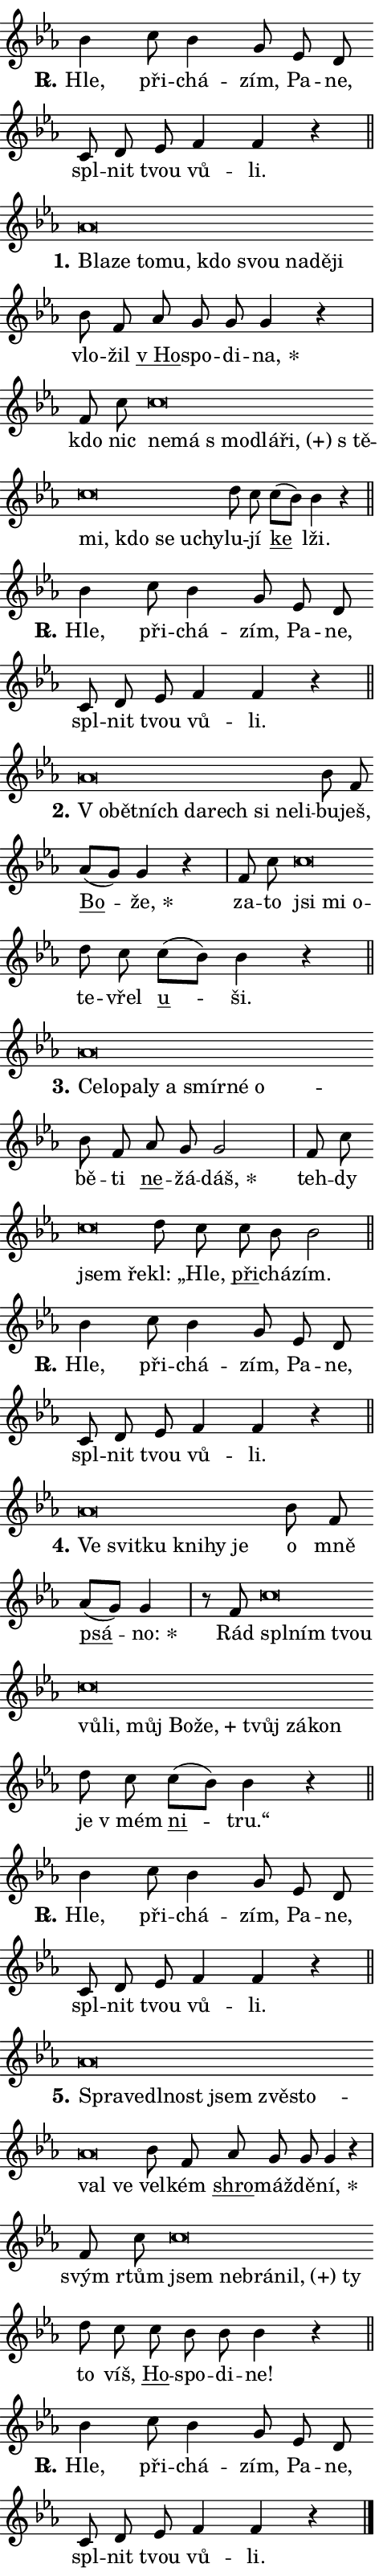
\version "2.24.0"
\header { tagline = "" }
\paper {
  indent = 0\cm
  top-margin = 0\cm
  right-margin = 0.13\cm % to fit lyric hyphens
  bottom-margin = 0\cm
  left-margin = 0\cm
  paper-width = 8\cm
  page-breaking = #ly:one-page-breaking
  system-system-spacing.basic-distance = #11
  score-system-spacing.basic-distance = #11
  ragged-last = ##f
}


%% Author: Thomas Morley
%% https://lists.gnu.org/archive/html/lilypond-user/2020-05/msg00002.html
#(define (line-position grob)
"Returns position of @var[grob} in current system:
   @code{'start}, if at first time-step
   @code{'end}, if at last time-step
   @code{'middle} otherwise
"
  (let* ((col (ly:item-get-column grob))
         (ln (ly:grob-object col 'left-neighbor))
         (rn (ly:grob-object col 'right-neighbor))
         (col-to-check-left (if (ly:grob? ln) ln col))
         (col-to-check-right (if (ly:grob? rn) rn col))
         (break-dir-left
           (and
             (ly:grob-property col-to-check-left 'non-musical #f)
             (ly:item-break-dir col-to-check-left)))
         (break-dir-right
           (and
             (ly:grob-property col-to-check-right 'non-musical #f)
             (ly:item-break-dir col-to-check-right))))
        (cond ((eqv? 1 break-dir-left) 'start)
              ((eqv? -1 break-dir-right) 'end)
              (else 'middle))))

#(define (tranparent-at-line-position vctor)
  (lambda (grob)
  "Relying on @code{line-position} select the relevant enry from @var{vctor}.
Used to determine transparency,"
    (case (line-position grob)
      ((end) (not (vector-ref vctor 0)))
      ((middle) (not (vector-ref vctor 1)))
      ((start) (not (vector-ref vctor 2))))))

noteHeadBreakVisibility =
#(define-music-function (break-visibility)(vector?)
"Makes @code{NoteHead}s transparent relying on @var{break-visibility}"
#{
  \override NoteHead.transparent =
    #(tranparent-at-line-position break-visibility)
#})

#(define delete-ledgers-for-transparent-note-heads
  (lambda (grob)
    "Reads whether a @code{NoteHead} is transparent.
If so this @code{NoteHead} is removed from @code{'note-heads} from
@var{grob}, which is supposed to be @code{LedgerLineSpanner}.
As a result ledgers are not printed for this @code{NoteHead}"
    (let* ((nhds-array (ly:grob-object grob 'note-heads))
           (nhds-list
             (if (ly:grob-array? nhds-array)
                 (ly:grob-array->list nhds-array)
                 '()))
           ;; Relies on the transparent-property being done before
           ;; Staff.LedgerLineSpanner.after-line-breaking is executed.
           ;; This is fragile ...
           (to-keep
             (remove
               (lambda (nhd)
                 (ly:grob-property nhd 'transparent #f))
               nhds-list)))
      ;; TODO find a better method to iterate over grob-arrays, similiar
      ;; to filter/remove etc for lists
      ;; For now rebuilt from scratch
      (set! (ly:grob-object grob 'note-heads)  '())
      (for-each
        (lambda (nhd)
          (ly:pointer-group-interface::add-grob grob 'note-heads nhd))
        to-keep))))

squashNotes = {
  \override NoteHead.X-extent = #'(-0.2 . 0.2)
  \override NoteHead.Y-extent = #'(-0.75 . 0)
  \override NoteHead.stencil =
    #(lambda (grob)
       (let ((pos (ly:grob-property grob 'staff-position)))
         (begin
           (if (< pos -7) (display "ERROR: Lower brevis then expected\n") (display ""))
           (if (<= pos -6) ly:text-interface::print ly:note-head::print))))
}
unSquashNotes = {
  \revert NoteHead.X-extent
  \revert NoteHead.Y-extent
  \revert NoteHead.stencil
}

hideNotes = \noteHeadBreakVisibility #begin-of-line-visible
unHideNotes = \noteHeadBreakVisibility #all-visible

% work-around for resetting accidentals
% https://lilypond.org/doc/v2.23/Documentation/notation/displaying-rhythms#unmetered-music
cadenzaMeasure = {
  \cadenzaOff
  \partial 1024 s1024
  \cadenzaOn
}

#(define-markup-command (accent layout props text) (markup?)
  "Underline accented syllable"
  (interpret-markup layout props
    #{\markup \override #'(offset . 4.3) \underline { #text }#}))

responsum = \markup \concat {
  "R" \hspace #-1.05 \path #0.1 #'((moveto 0 0.07) (lineto 0.9 0.8)) \hspace #0.05 "."
}

spaceSize = #0.6828661417322834 % exact space size for TeX Gyre Schola

\layout {
  \context {
    \Staff
    \remove "Time_signature_engraver"
    \override LedgerLineSpanner.after-line-breaking = #delete-ledgers-for-transparent-note-heads
  }
  \context {
    \Lyrics {
      \override LyricSpace.minimum-distance = \spaceSize
      \override LyricText.font-name = #"TeX Gyre Schola"
      \override LyricText.font-size = 1
      \override StanzaNumber.font-name = #"TeX Gyre Schola Bold"
      \override StanzaNumber.font-size = 1
    }
  }
  \context {
    \Score 
    \override NoteHead.text =
      #(lambda (grob) 
        (let ((pos (ly:grob-property grob 'staff-position)))
          #{\markup {
            \combine
              \halign #-0.55 \raise #(if (= pos -6) 0 0.5) \override #'(thickness . 2) \draw-line #'(3.2 . 0)
              \musicglyph "noteheads.sM1"
          }#}))
  }
}

% magnetic-lyrics.ily
%
%   written by
%     Jean Abou Samra <jean@abou-samra.fr>
%     Werner Lemberg <wl@gnu.org>
%
%   adapted by
%     Jiri Hon <jiri.hon@gmail.com>
%
% Version 2022-Apr-15

% https://www.mail-archive.com/lilypond-user@gnu.org/msg149350.html

#(define (Left_hyphen_pointer_engraver context)
   "Collect syllable-hyphen-syllable occurrences in lyrics and store
them in properties.  This engraver only looks to the left.  For
example, if the lyrics input is @code{foo -- bar}, it does the
following.

@itemize @bullet
@item
Set the @code{text} property of the @code{LyricHyphen} grob between
@q{foo} and @q{bar} to @code{foo}.

@item
Set the @code{left-hyphen} property of the @code{LyricText} grob with
text @q{foo} to the @code{LyricHyphen} grob between @q{foo} and
@q{bar}.
@end itemize

Use this auxiliary engraver in combination with the
@code{lyric-@/text::@/apply-@/magnetic-@/offset!} hook."
   (let ((hyphen #f)
         (text #f))
     (make-engraver
      (acknowledgers
       ((lyric-syllable-interface engraver grob source-engraver)
        (set! text grob)))
      (end-acknowledgers
       ((lyric-hyphen-interface engraver grob source-engraver)
        ;(when (not (grob::has-interface grob 'lyric-space-interface))
          (set! hyphen grob)));)
      ((stop-translation-timestep engraver)
       (when (and text hyphen)
         (ly:grob-set-object! text 'left-hyphen hyphen))
       (set! text #f)
       (set! hyphen #f)))))

#(define (lyric-text::apply-magnetic-offset! grob)
   "If the space between two syllables is less than the value in
property @code{LyricText@/.details@/.squash-threshold}, move the right
syllable to the left so that it gets concatenated with the left
syllable.

Use this function as a hook for
@code{LyricText@/.after-@/line-@/breaking} if the
@code{Left_@/hyphen_@/pointer_@/engraver} is active."
   (let ((hyphen (ly:grob-object grob 'left-hyphen #f)))
     (when hyphen
       (let ((left-text (ly:spanner-bound hyphen LEFT)))
         (when (grob::has-interface left-text 'lyric-syllable-interface)
           (let* ((common (ly:grob-common-refpoint grob left-text X))
                  (this-x-ext (ly:grob-extent grob common X))
                  (left-x-ext
                   (begin
                     ;; Trigger magnetism for left-text.
                     (ly:grob-property left-text 'after-line-breaking)
                     (ly:grob-extent left-text common X)))
                  ;; `delta` is the gap width between two syllables.
                  (delta (- (interval-start this-x-ext)
                            (interval-end left-x-ext)))
                  (details (ly:grob-property grob 'details))
                  (threshold (assoc-get 'squash-threshold details 0.2)))
             (when (< delta threshold)
               (let* (;; We have to manipulate the input text so that
                      ;; ligatures crossing syllable boundaries are not
                      ;; disabled.  For languages based on the Latin
                      ;; script this is essentially a beautification.
                      ;; However, for non-Western scripts it can be a
                      ;; necessity.
                      (lt (ly:grob-property left-text 'text))
                      (rt (ly:grob-property grob 'text))
                      (is-space (grob::has-interface hyphen 'lyric-space-interface))
                      (space (if is-space " " ""))
                      (extra-delta (if is-space spaceSize 0))
                      ;; Append new syllable.
                      (ltrt-space (if (and (string? lt) (string? rt))
                                (string-append lt space rt)
                                (make-concat-markup (list lt space rt))))
                      ;; Right-align `ltrt` to the right side.
                      (ltrt-space-markup (grob-interpret-markup
                               grob
                               (make-translate-markup
                                (cons (interval-length this-x-ext) 0)
                                (make-right-align-markup ltrt-space)))))
                 (begin
                   ;; Don't print `left-text`.
                   (ly:grob-set-property! left-text 'stencil #f)
                   ;; Set text and stencil (which holds all collected
                   ;; syllables so far) and shift it to the left.
                   (ly:grob-set-property! grob 'text ltrt-space)
                   (ly:grob-set-property! grob 'stencil ltrt-space-markup)
                   (ly:grob-translate-axis! grob (- (- delta extra-delta)) X))))))))))


#(define (lyric-hyphen::displace-bounds-first grob)
   ;; Make very sure this callback isn't triggered too early.
   (let ((left (ly:spanner-bound grob LEFT))
         (right (ly:spanner-bound grob RIGHT)))
     (ly:grob-property left 'after-line-breaking)
     (ly:grob-property right 'after-line-breaking)
     (ly:lyric-hyphen::print grob)))

squashThreshold = #0.4

\layout {
  \context {
    \Lyrics
    \consists #Left_hyphen_pointer_engraver
    \override LyricText.after-line-breaking =
      #lyric-text::apply-magnetic-offset!
    \override LyricHyphen.stencil = #lyric-hyphen::displace-bounds-first
    \override LyricText.details.squash-threshold = \squashThreshold
    \override LyricHyphen.minimum-distance = 0
    \override LyricHyphen.minimum-length = \squashThreshold
  }
}

squashText = \override LyricText.details.squash-threshold = 9999
unSquashText = \override LyricText.details.squash-threshold = \squashThreshold

leftText = \override LyricText.self-alignment-X = #LEFT
unLeftText = \revert LyricText.self-alignment-X

starOffset = #(lambda (grob) 
                (let ((x_offset (ly:self-alignment-interface::aligned-on-x-parent grob)))
                  (if (= x_offset 0) 0 (+ x_offset 1.2))))

star = #(define-music-function (syllable)(string?)
"Append star separator at the end of a syllable"
#{
  \once \override LyricText.X-offset = #starOffset
  \lyricmode { \markup {
    #syllable
    \override #'((font-name . "TeX Gyre Schola Bold")) \hspace #0.2 \lower #0.65 \larger "*"
  } }
#})

starAccent = #(define-music-function (syllable)(string?)
"Append star separator at the end of a syllable and make accent"
#{
  \once \override LyricText.X-offset = #starOffset
  \lyricmode { \markup {
    \accent #syllable
    \override #'((font-name . "TeX Gyre Schola Bold")) \hspace #0.2 \lower #0.65 \larger "*"
  } }
#})

breath = #(define-music-function (syllable)(string?)
"Append breathing indicator at the end of a syllable"
#{
  \lyricmode { \markup { #syllable "+" } }
#})

optionalBreath = #(define-music-function (syllable)(string?)
"Append optional breathing indicator at the end of a syllable"
#{
  \lyricmode { \markup { #syllable "(+)" } }
#})


\score {
    <<
        \new Voice = "melody" { \cadenzaOn \key es \major \relative { bes'4 c8 bes4 g8 \bar "" es d \bar "" c d es \bar "" f4 f r \cadenzaMeasure \bar "||" \break } }
        \new Lyrics \lyricsto "melody" { \lyricmode { \set stanza = \responsum
Hle, při -- chá -- zím, Pa -- ne, spl -- nit tvou vů -- li. } }
    >>
    \layout {}
}

\score {
    <<
        \new Voice = "melody" { \cadenzaOn \key es \major \relative { \squashNotes as'\breve*1/16 \hideNotes \breve*1/16 \bar "" \breve*1/16 \bar "" \breve*1/16 \bar "" \breve*1/16 \bar "" \breve*1/16 \bar "" \breve*1/16 \bar "" \breve*1/16 \breve*1/16 \bar "" \unHideNotes \unSquashNotes bes8 f \bar "" as g g g4 r \cadenzaMeasure \bar "|" f8 c' \bar "" \squashNotes c\breve*1/16 \hideNotes \breve*1/16 \bar "" \breve*1/16 \bar "" \breve*1/16 \bar "" \breve*1/16 \bar "" \breve*1/16 \bar "" \breve*1/16 \bar "" \breve*1/16 \bar "" \breve*1/16 \bar "" \breve*1/16 \breve*1/16 \bar "" \unHideNotes \unSquashNotes d8 c \bar "" c[( bes)] bes4 r \cadenzaMeasure \bar "||" \break } }
        \new Lyrics \lyricsto "melody" { \lyricmode { \set stanza = "1."
\leftText Bla -- \squashText ze to -- mu, kdo svou na -- dě -- ji \unLeftText \unSquashText vlo -- žil \markup \accent "v Ho" -- spo -- di -- \star na, kdo nic \leftText ne -- \squashText má "s mo" -- dlá -- \optionalBreath ři, "s tě" -- mi, kdo se u -- chy -- \unLeftText \unSquashText lu -- jí \markup \accent ke lži. } }
    >>
    \layout {}
}

\score {
    <<
        \new Voice = "melody" { \cadenzaOn \key es \major \relative { bes'4 c8 bes4 g8 \bar "" es d \bar "" c d es \bar "" f4 f r \cadenzaMeasure \bar "||" \break } }
        \new Lyrics \lyricsto "melody" { \lyricmode { \set stanza = \responsum
Hle, při -- chá -- zím, Pa -- ne, spl -- nit tvou vů -- li. } }
    >>
    \layout {}
}

\score {
    <<
        \new Voice = "melody" { \cadenzaOn \key es \major \relative { \squashNotes as'\breve*1/16 \hideNotes \breve*1/16 \bar "" \breve*1/16 \bar "" \breve*1/16 \bar "" \breve*1/16 \bar "" \breve*1/16 \bar "" \breve*1/16 \breve*1/16 \bar "" \unHideNotes \unSquashNotes bes8 f \bar "" as[( g)] g4 r \cadenzaMeasure \bar "|" f8 c' \bar "" \squashNotes c\breve*1/16 \hideNotes \breve*1/16 \breve*1/16 \bar "" \unHideNotes \unSquashNotes d8 c \bar "" c[( bes)] bes4 r \cadenzaMeasure \bar "||" \break } }
        \new Lyrics \lyricsto "melody" { \lyricmode { \set stanza = "2."
\leftText "V o" -- \squashText bět -- ních da -- rech si ne -- li -- \unLeftText \unSquashText bu -- ješ, \markup \accent Bo -- \star že, za -- to \leftText jsi \squashText mi o -- \unLeftText \unSquashText te -- vřel \markup \accent u -- ši. } }
    >>
    \layout {}
}

\score {
    <<
        \new Voice = "melody" { \cadenzaOn \key es \major \relative { \squashNotes as'\breve*1/16 \hideNotes \breve*1/16 \bar "" \breve*1/16 \bar "" \breve*1/16 \bar "" \breve*1/16 \bar "" \breve*1/16 \bar "" \breve*1/16 \breve*1/16 \bar "" \unHideNotes \unSquashNotes bes8 f \bar "" as g g2 \cadenzaMeasure \bar "|" f8 c' \bar "" \squashNotes c\breve*1/16 \hideNotes \breve*1/16 \bar "" \unHideNotes \unSquashNotes d8 c \bar "" c bes bes2 \cadenzaMeasure \bar "||" \break } }
        \new Lyrics \lyricsto "melody" { \lyricmode { \set stanza = "3."
\leftText Ce -- \squashText lo -- pa -- ly a smír -- né o -- \unLeftText \unSquashText bě -- ti \markup \accent ne -- žá -- \star dáš, teh -- dy \leftText jsem \squashText ře -- \unLeftText \unSquashText kl: „Hle, \markup \accent při -- chá -- zím. } }
    >>
    \layout {}
}

\score {
    <<
        \new Voice = "melody" { \cadenzaOn \key es \major \relative { bes'4 c8 bes4 g8 \bar "" es d \bar "" c d es \bar "" f4 f r \cadenzaMeasure \bar "||" \break } }
        \new Lyrics \lyricsto "melody" { \lyricmode { \set stanza = \responsum
Hle, při -- chá -- zím, Pa -- ne, spl -- nit tvou vů -- li. } }
    >>
    \layout {}
}

\score {
    <<
        \new Voice = "melody" { \cadenzaOn \key es \major \relative { \squashNotes as'\breve*1/16 \hideNotes \breve*1/16 \bar "" \breve*1/16 \bar "" \breve*1/16 \bar "" \breve*1/16 \breve*1/16 \bar "" \unHideNotes \unSquashNotes bes8 f \bar "" as[( g)] g4 \cadenzaMeasure \bar "|" r8 f8 \squashNotes c'\breve*1/16 \hideNotes \breve*1/16 \bar "" \breve*1/16 \bar "" \breve*1/16 \bar "" \breve*1/16 \bar "" \breve*1/16 \bar "" \breve*1/16 \bar "" \breve*1/16 \bar "" \breve*1/16 \bar "" \breve*1/16 \breve*1/16 \bar "" \unHideNotes \unSquashNotes d8 c \bar "" c[( bes)] bes4 r \cadenzaMeasure \bar "||" \break } }
        \new Lyrics \lyricsto "melody" { \lyricmode { \set stanza = "4."
\leftText Ve \squashText svit -- ku kni -- hy je \unLeftText \unSquashText o mně \markup \accent psá -- \star no: Rád \leftText spl -- \squashText ním tvou vů -- li, můj Bo -- \breath "že," tvůj zá -- kon \unLeftText \unSquashText je "v mém" \markup \accent ni -- tru.“ } }
    >>
    \layout {}
}

\score {
    <<
        \new Voice = "melody" { \cadenzaOn \key es \major \relative { bes'4 c8 bes4 g8 \bar "" es d \bar "" c d es \bar "" f4 f r \cadenzaMeasure \bar "||" \break } }
        \new Lyrics \lyricsto "melody" { \lyricmode { \set stanza = \responsum
Hle, při -- chá -- zím, Pa -- ne, spl -- nit tvou vů -- li. } }
    >>
    \layout {}
}

\score {
    <<
        \new Voice = "melody" { \cadenzaOn \key es \major \relative { \squashNotes as'\breve*1/16 \hideNotes \breve*1/16 \bar "" \breve*1/16 \bar "" \breve*1/16 \bar "" \breve*1/16 \bar "" \breve*1/16 \bar "" \breve*1/16 \bar "" \breve*1/16 \breve*1/16 \bar "" \unHideNotes \unSquashNotes bes8 f \bar "" as g g g4 r \cadenzaMeasure \bar "|" f8 c' \bar "" \squashNotes c\breve*1/16 \hideNotes \breve*1/16 \bar "" \breve*1/16 \bar "" \breve*1/16 \breve*1/16 \bar "" \unHideNotes \unSquashNotes d8 c \bar "" c bes bes bes4 r \cadenzaMeasure \bar "||" \break } }
        \new Lyrics \lyricsto "melody" { \lyricmode { \set stanza = "5."
\leftText Spra -- \squashText ve -- dl -- nost jsem zvě -- sto -- val ve \unLeftText \unSquashText vel -- kém \markup \accent shro -- máž -- dě -- \star ní, svým rtům \leftText jsem \squashText ne -- brá -- \optionalBreath nil, ty \unLeftText \unSquashText to víš, \markup \accent Ho -- spo -- di -- ne! } }
    >>
    \layout {}
}

\score {
    <<
        \new Voice = "melody" { \cadenzaOn \key es \major \relative { bes'4 c8 bes4 g8 \bar "" es d \bar "" c d es \bar "" f4 f r \cadenzaMeasure \bar "||" \break } \bar "|." }
        \new Lyrics \lyricsto "melody" { \lyricmode { \set stanza = \responsum
Hle, při -- chá -- zím, Pa -- ne, spl -- nit tvou vů -- li. } }
    >>
    \layout {}
}
